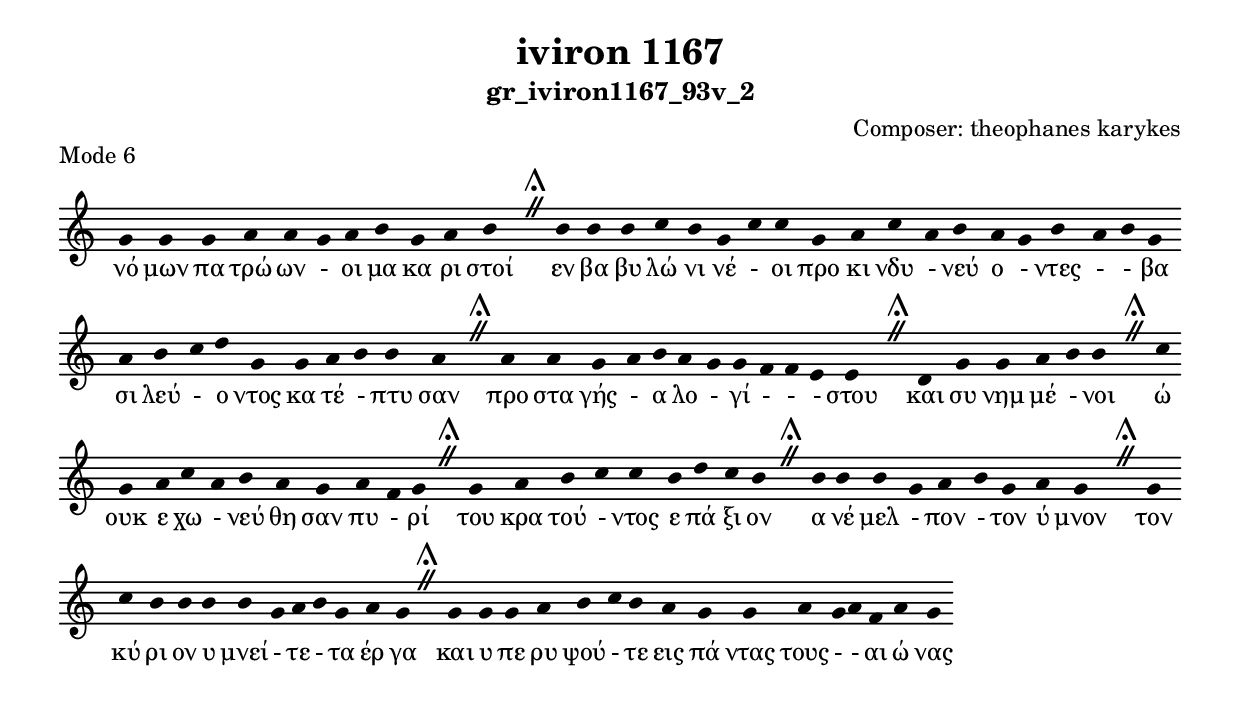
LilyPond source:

\include "gregorian.ly"

	\header {
 	  title = "iviron 1167"
	  subtitle = "gr_iviron1167_93v_2"
	  composer = "Composer: theophanes karykes"
	  piece = "Mode 6"
	}

	chant = {
	  g'4 g'4 g'4 a'4 a'4 g'4 a'4 b'4 g'4 a'4 b'4 \divisioMaior
 b'4 b'4 b'4 c''4 b'4 g'4 c''4 c''4 g'4 a'4 c''4 a'4 b'4 a'4 g'4 b'4 a'4 b'4 g'4 a'4 b'4 c''4 d''4 g'4 g'4 a'4 b'4 b'4 a'4 \divisioMaior
 a'4 a'4 g'4 a'4 b'4 a'4 g'4 g'4 f'4 f'4 e'4 e'4 \divisioMaior
 d'4 g'4 g'4 a'4 b'4 b'4 \divisioMaior
 c''4 g'4 a'4 c''4 a'4 b'4 a'4 g'4 a'4 f'4 g'4 \divisioMaior
 g'4 a'4 b'4 c''4 c''4 b'4 d''4 c''4 b'4 \divisioMaior
 b'4 b'4 b'4 g'4 a'4 b'4 g'4 a'4 g'4 \divisioMaior
 g'4 c''4 b'4 b'4 b'4 b'4 g'4 a'4 b'4 g'4 a'4 g'4 \divisioMaior
 g'4 g'4 g'4 a'4 b'4 c''4 b'4 a'4 g'4 g'4 a'4 g'4 a'4 f'4 a'4 g'4\finalis
	}

	verba = \lyricmode {νό μων πα τρώ ων - οι μα κα ρι στοί 
εν βα βυ λώ νι νέ - οι προ κι νδυ - νεύ ο - ντες -  - βα σι λεύ - ο ντος κα τέ - πτυ σαν 
προ στα γής - α λο - γί -  -  - στου 
και συ νημ μέ - νοι 
ώ ουκ ε χω - νεύ θη σαν πυ - ρί 
του κρα τού - ντος ε πά ξι ον 
α νέ μελ - πον - τον ύ μνον 
τον κύ ρι ον υ μνεί - τε - τα έρ γα 
και υ πε ρυ ψού - τε εις πά ντας τους -  - αι ώ νας 
	}


	\score {
	  \new Staff <<
	  \new Voice = "melody" \chant
	  \new Lyrics = "one" \lyricsto melody \verba
	  >>
	  \layout {
	    \context {
	      \Staff
	      \remove "Time_signature_engraver"
	      \remove "Bar_engraver"
	    }
	    \context {
	      \Voice
	      \remove "Stem_engraver"
	    }
	  }
	}